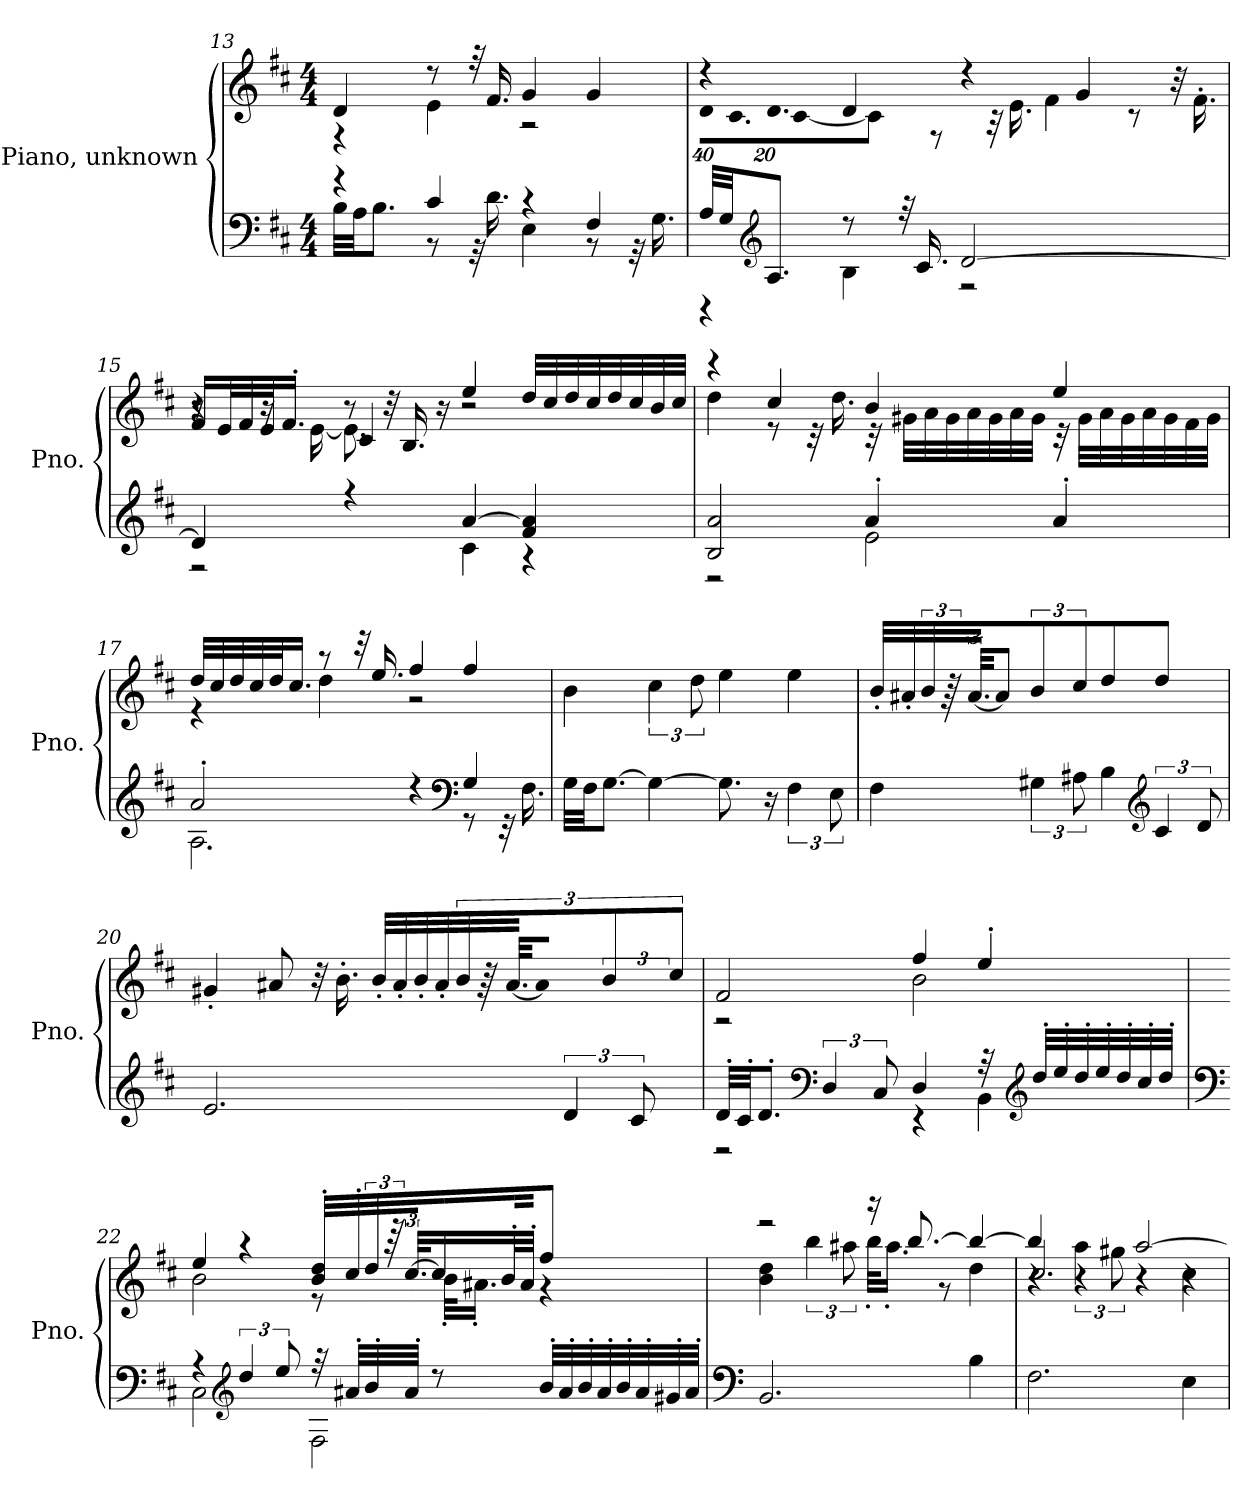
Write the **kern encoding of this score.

**kern	**kern
*part1	*part1
*staff2	*staff1
*I"Piano, unknown	*
*I'Pno.	*
*clefF4	*clefG2
*k[f#c#]	*k[f#c#]
*M4/4	*M4/4
=13	=13
*^	*^
4r	32B\LLL	4d/	4r
.	32A\JJ	.	.
.	8.B\J	.	.
4c#/	8r	8r	4e\
.	32r	32r	.
.	16.d\	16.f#/	.
4r	4E\	4g/	2r
4F#/	8r	4g/	.
.	32r	.	.
.	16.G\	.	.
=14	=14	=14	=14
*	*	*	*Xbrackettup
!	!	!	!LO:N:vis=32
32A/LLL	4r	4r	640%23d\LLL
32G/JJ	.	.	.
!	!	!	!LO:N:vis=64.
.	.	.	640%17c#\L
*clefG2	*	*	*
!	!	!	!LO:N:vis=64.
8.A/J	.	.	640%17d\J
!	!	!	!LO:N:vis=32
.	.	.	[640%23c#\JJ
.	.	.	8c#\J]
8r	4B\	4d/	8r
32r	.	.	32r
16.c#/	.	.	16.e\
[2d/	2r	4r	4f#\
.	.	4g/	8r
.	.	.	32r
.	.	.	16.f#'\
!!LO:LB:g=z
=15	=15	=15	=15
*	*	*	*^
4d/]	2r	16f#/LL	8r	4r
.	.	32e/L	.	.
.	.	32f#/	.	.
.	.	32e/J	16r	.
.	.	16.f#'/JJ	.	.
.	.	.	[16e\	.
4r	.	8r	8.e\]	4c#/
.	.	32r	.	.
.	.	16.B/	.	.
.	.	.	16r	.
[4a/	4c#\	4ee/	2r	2r
4f#/ 4a/]	4r	32dd/LLL	.	.
.	.	32cc#/	.	.
.	.	32dd/	.	.
.	.	32cc#/	.	.
.	.	32dd/	.	.
.	.	32cc#/	.	.
.	.	32b/	.	.
.	.	32cc#/JJJ	.	.
*	*	*	*v	*v
=16	=16	=16	=16
2B/ 2a/	2r	4r	4dd\
.	.	4cc#/	8r
.	.	.	32r
.	.	.	16.dd\
4a'/	2e\	4b/	32r
.	.	.	32g#X\LLL
.	.	.	32a\
.	.	.	32g#\
.	.	.	32a\
.	.	.	32g#\
.	.	.	32a\
.	.	.	32g#\JJJ
4a'/	.	4ee/	32r
.	.	.	32g#\LLL
.	.	.	32a\
.	.	.	32g#\
.	.	.	32a\
.	.	.	32g#\
.	.	.	32f#\
.	.	.	32g#\JJJ
!!LO:PB:g=z	!!
=17	=17	=17	=17
2a'/	2.A\	32dd/LLL	4r
.	.	32cc#/	.
.	.	32dd/	.
.	.	32cc#/	.
.	.	32dd/J	.
.	.	16.cc#/JJ	.
.	.	8r	4dd\
.	.	32r	.
.	.	16.ee/	.
4r	.	4ff#/	2r
*clefF4	*	*	*
4G/	8r	4ff#/	.
.	32r	.	.
.	16.F#\	.	.
*v	*v	*	*
*	*v	*v
=18	=18
32G\LLL	4b\
32F#\JJ	.
[8.G\J	.
*	*brackettup
4G\_	6cc#\
.	12dd\
8.G\]	4ee\
16r	.
6F#\	4ee\
12E\	.
=19	=19
4F#\	32b'/LLL
.	32a#X'/
.	48b/JJJ
.	96r
.	[48.a#/KKL
.	8a#/J]
6G#X\	6b\
12A#X\	12cc#\
4B\	4dd\
*clefG2	*
6c#/	4dd\
12d/	.
!!LO:LB:g=z
=20	=20
2.e/	4g#X'/
.	8a#X/
.	32r
.	16.b'\
.	32b'/LLL
.	32a#'/
.	32b'/
.	32a#'/
.	48b/JJJ
.	96r
.	[48.a#/KLL
.	16a#/JJ]
6d/	6b\
12c#/	12cc#\
=21	=21
*^	*^
32d'/LLL	2r	2f#/	2r
32c#'/JJ	.	.	.
8.d'/J	.	.	.
*clefF4	*	*	*
6D/	.	.	.
12C#/	.	.	.
4D/	4r	4ff#/	2b\
32r	4BB\	4ee'/	.
*clefG2	*	*	*
32dd'/LLL	.	.	.
32ee'/	.	.	.
32dd'/	.	.	.
32ee'/	.	.	.
32dd'/	.	.	.
32cc#'/	.	.	.
32dd'/JJJ	.	.	.
!!LO:LB:g=z	!!
=22	=22	=22	=22
*clefF4	*	*	*
4r	2C#\	4ee/	2b\
*clefG2	*	*	*
6dd/	.	4r	.
12ee/	.	.	.
32r	2F#\	32b/' 32dd/'LLL	8r
32a#X'/LLL	.	32cc#'/	.
32b'/	.	48dd/JJJ	.
.	.	96r	.
32a#'/JJJ	.	[48.cc#/KLL	.
8r	.	16cc#/]	32b'\KLL
.	.	.	16.a#X'\JJ
.	.	32b'/L	.
.	.	32a#'/JJJ	.
32b'/LLL	.	4ff#/	4r
32a#'/	.	.	.
32b'/	.	.	.
32a#'/	.	.	.
32b'/	.	.	.
32a#'/	.	.	.
32g#X'/	.	.	.
32a#'/JJJ	.	.	.
*v	*v	*	*
=23	=23	=23
*clefF4	*	*
2.BB/	2r	4b\ 4dd\
.	.	6bb\
.	.	12aa#X\
.	16r	32bb'\KLL
.	.	16.aa#'\JJ
.	[8.bb/	.
.	.	8r
4B\	4bb/_	4dd\
!!LO:LB:g=z
=24	=24	=24
*	*	*^
2.F#\	4bb/]	4r	2.cc#/
.	4r	6aa\	.
.	.	12gg#X\	.
.	[2aa/	4r	.
4E\	.	4cc#\	4r
*	*v	*v	*v
=	=
*-	*-
